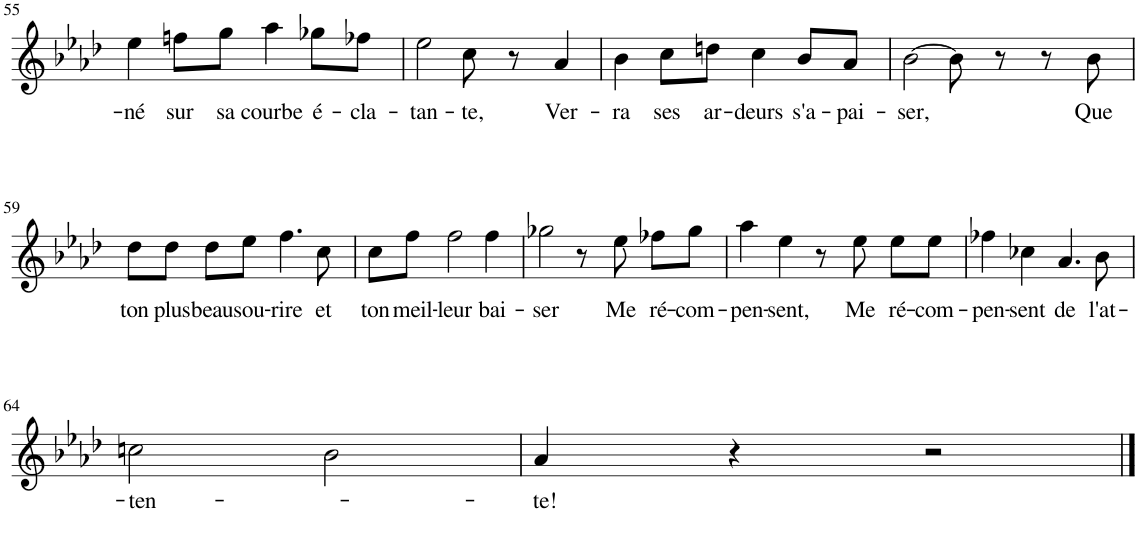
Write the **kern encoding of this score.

**kern	**text
*part1	*part1
*staff1	*staff1
*I"Piano	*
*I'Pno	*
!!LO:PB:g=z
*clefG2	*
*k[b-e-a-d-]	*
*M4/4	*
=55	=55
!	!LO:LY:b
4ee-\	-né
!	!LO:LY:b
8ffn\L	sur
!	!LO:LY:b
8gg\J	sa
!	!LO:LY:b
4aa-\	courbe
!	!LO:LY:b
8gg-X\L	é-
!	!LO:LY:b
8ff-X\J	-cla-
=56	=56
!	!LO:LY:b
2ee-\	-tan-
!	!LO:LY:b
8cc\	-te,
8r	.
!	!LO:LY:b
4a-/	Ver-
=57	=57
!	!LO:LY:b
4b-\	-ra
!	!LO:LY:b
8cc\L	ses
!	!LO:LY:b
8ddn\J	ar-
!	!LO:LY:b
4cc\	-deurs
!	!LO:LY:b
8b-/L	s'a-
!	!LO:LY:b
8a-/J	-pai-
=58	=58
!	!LO:LY:b
[2b-\	-ser,
8b-\]	.
8r	.
8r	.
!	!LO:LY:b
8b-\	Que
!!LO:LB:g=z
=59	=59
!	!LO:LY:b
8dd-\L	ton
!	!LO:LY:b
8dd-\J	plus
!	!LO:LY:b
8dd-\L	beau
!	!LO:LY:b
8ee-\J	sou-
!	!LO:LY:b
4.ff\	-rire
!	!LO:LY:b
8cc\	et
=60	=60
!	!LO:LY:b
8cc\L	ton
!	!LO:LY:b
8ff\J	meil-
!	!LO:LY:b
2ff\	-leur
!	!LO:LY:b
4ff\	bai-
=61	=61
!	!LO:LY:b
2gg-X\	-ser
8r	.
!	!LO:LY:b
8ee-\	Me
!	!LO:LY:b
8ff-X\L	ré-
!	!LO:LY:b
8gg-\J	-com-
=62	=62
!	!LO:LY:b
4aa-\	-pen-
!	!LO:LY:b
4ee-\	-sent,
8r	.
!	!LO:LY:b
8ee-\	Me
!	!LO:LY:b
8ee-\L	ré-
!	!LO:LY:b
8ee-\J	-com-
=63	=63
!	!LO:LY:b
4ff-X\	-pen-
!	!LO:LY:b
4cc-X\	-sent
!	!LO:LY:b
4.a-/	de
!	!LO:LY:b
8b-\	l'at-
!!LO:LB:g=z
=64	=64
!	!LO:LY:b
2ccn\	-ten-
2b-\	.
=65	=65
!	!LO:LY:b
4a-/	-te!
4r	.
2r	.
==	==
*-	*-
